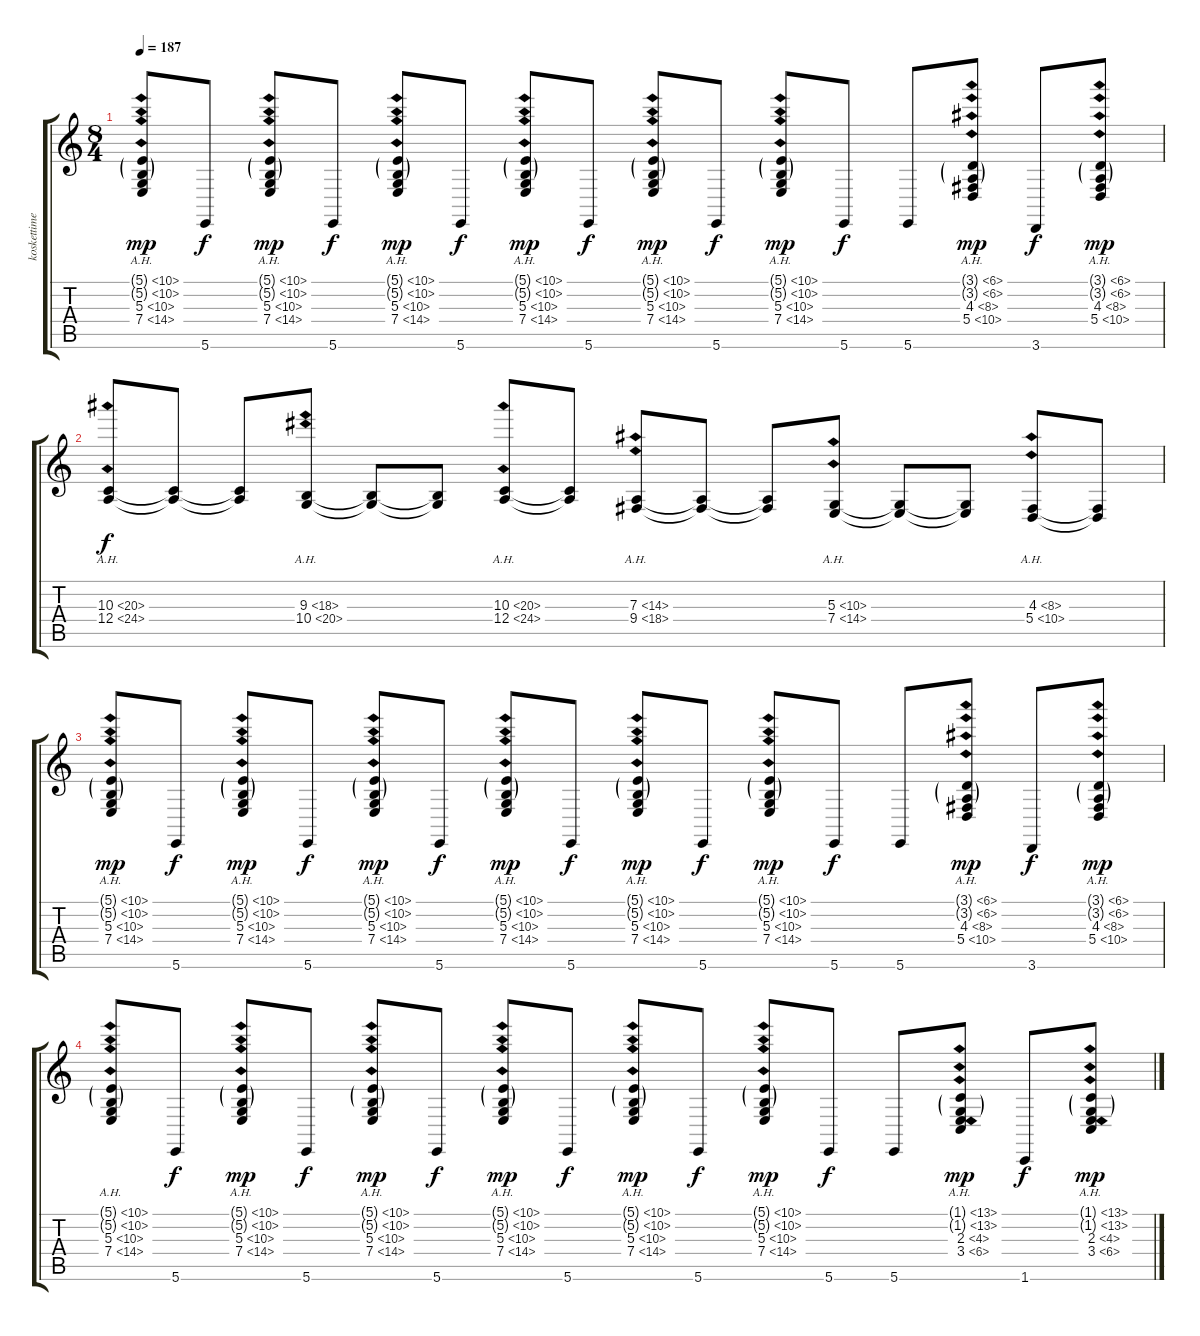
\track ("koskettimet 1" "koskettime") {instrument stringensemble1}
\staff {score tabs}
\tuning (B3 Gb3 D3 A2 E2 B1) {hide}
\ts (8 4)
\tempo 187
\clef g2
\ks c
(5.1{ah 5 g} 5.2{ah 5 g} 5.3{ah 5} 7.4{ah 7}).8{dy mp} 5.6.8{dy f} (5.1{ah 5 g} 5.2{ah 5 g} 5.3{ah 5} 7.4{ah 7}).8{dy mp} 5.6.8{dy f} (5.1{ah 5 g} 5.2{ah 5 g} 5.3{ah 5} 7.4{ah 7}).8{dy mp} 5.6.8{dy f} (5.1{ah 5 g} 5.2{ah 5 g} 5.3{ah 5} 7.4{ah 7}).8{dy mp} 5.6.8{dy f} (5.1{ah 5 g} 5.2{ah 5 g} 5.3{ah 5} 7.4{ah 7}).8{dy mp} 5.6.8{dy f} (5.1{ah 5 g} 5.2{ah 5 g} 5.3{ah 5} 7.4{ah 7}).8{dy mp} 5.6.8{dy f} 5.6.8 (3.1{ah 3 g} 3.2{ah 3 g} 4.3{ah 4} 5.4{ah 5}).8{dy mp} 3.6.8{dy f} (3.1{ah 3 g} 3.2{ah 3 g} 4.3{ah 4} 5.4{ah 5}).8{dy mp} |
(10.3{ah 10} 12.4{ah 12}).8{dy f} (10.3{t} 12.4{t}).8 (10.3{t} 12.4{t}).8 (9.3{ah 9} 10.4{ah 10}).8 (9.3{t} 10.4{t}).8 (9.3{t} 10.4{t}).8 (10.3{ah 10} 12.4{ah 12}).8 (10.3{t} 12.4{t}).8 (7.3{ah 7} 9.4{ah 9}).8 (7.3{t} 9.4{t}).8 (7.3{t} 9.4{t}).8 (5.3{ah 5} 7.4{ah 7}).8 (5.3{t} 7.4{t}).8 (5.3{t} 7.4{t}).8 (4.3{ah 4} 5.4{ah 5}).8 (4.3{t} 5.4{t}).8 |
(5.1{ah 5 g} 5.2{ah 5 g} 5.3{ah 5} 7.4{ah 7}).8{dy mp} 5.6.8{dy f} (5.1{ah 5 g} 5.2{ah 5 g} 5.3{ah 5} 7.4{ah 7}).8{dy mp} 5.6.8{dy f} (5.1{ah 5 g} 5.2{ah 5 g} 5.3{ah 5} 7.4{ah 7}).8{dy mp} 5.6.8{dy f} (5.1{ah 5 g} 5.2{ah 5 g} 5.3{ah 5} 7.4{ah 7}).8{dy mp} 5.6.8{dy f} (5.1{ah 5 g} 5.2{ah 5 g} 5.3{ah 5} 7.4{ah 7}).8{dy mp} 5.6.8{dy f} (5.1{ah 5 g} 5.2{ah 5 g} 5.3{ah 5} 7.4{ah 7}).8{dy mp} 5.6.8{dy f} 5.6.8 (3.1{ah 3 g} 3.2{ah 3 g} 4.3{ah 4} 5.4{ah 5}).8{dy mp} 3.6.8{dy f} (3.1{ah 3 g} 3.2{ah 3 g} 4.3{ah 4} 5.4{ah 5}).8{dy mp} |
(5.1{ah 5 g} 5.2{ah 5 g} 5.3{ah 5} 7.4{ah 7}).8 5.6.8{dy f} (5.1{ah 5 g} 5.2{ah 5 g} 5.3{ah 5} 7.4{ah 7}).8{dy mp} 5.6.8{dy f} (5.1{ah 5 g} 5.2{ah 5 g} 5.3{ah 5} 7.4{ah 7}).8{dy mp} 5.6.8{dy f} (5.1{ah 5 g} 5.2{ah 5 g} 5.3{ah 5} 7.4{ah 7}).8{dy mp} 5.6.8{dy f} (5.1{ah 5 g} 5.2{ah 5 g} 5.3{ah 5} 7.4{ah 7}).8{dy mp} 5.6.8{dy f} (5.1{ah 5 g} 5.2{ah 5 g} 5.3{ah 5} 7.4{ah 7}).8{dy mp} 5.6.8{dy f} 5.6.8 (1.1{ah 12 g} 1.2{ah 12 g} 2.3{ah 2} 3.4{ah 3}).8{dy mp} 1.6.8{dy f} (1.1{ah 12 g} 1.2{ah 12 g} 2.3{ah 2} 3.4{ah 3}).8{dy mp}
